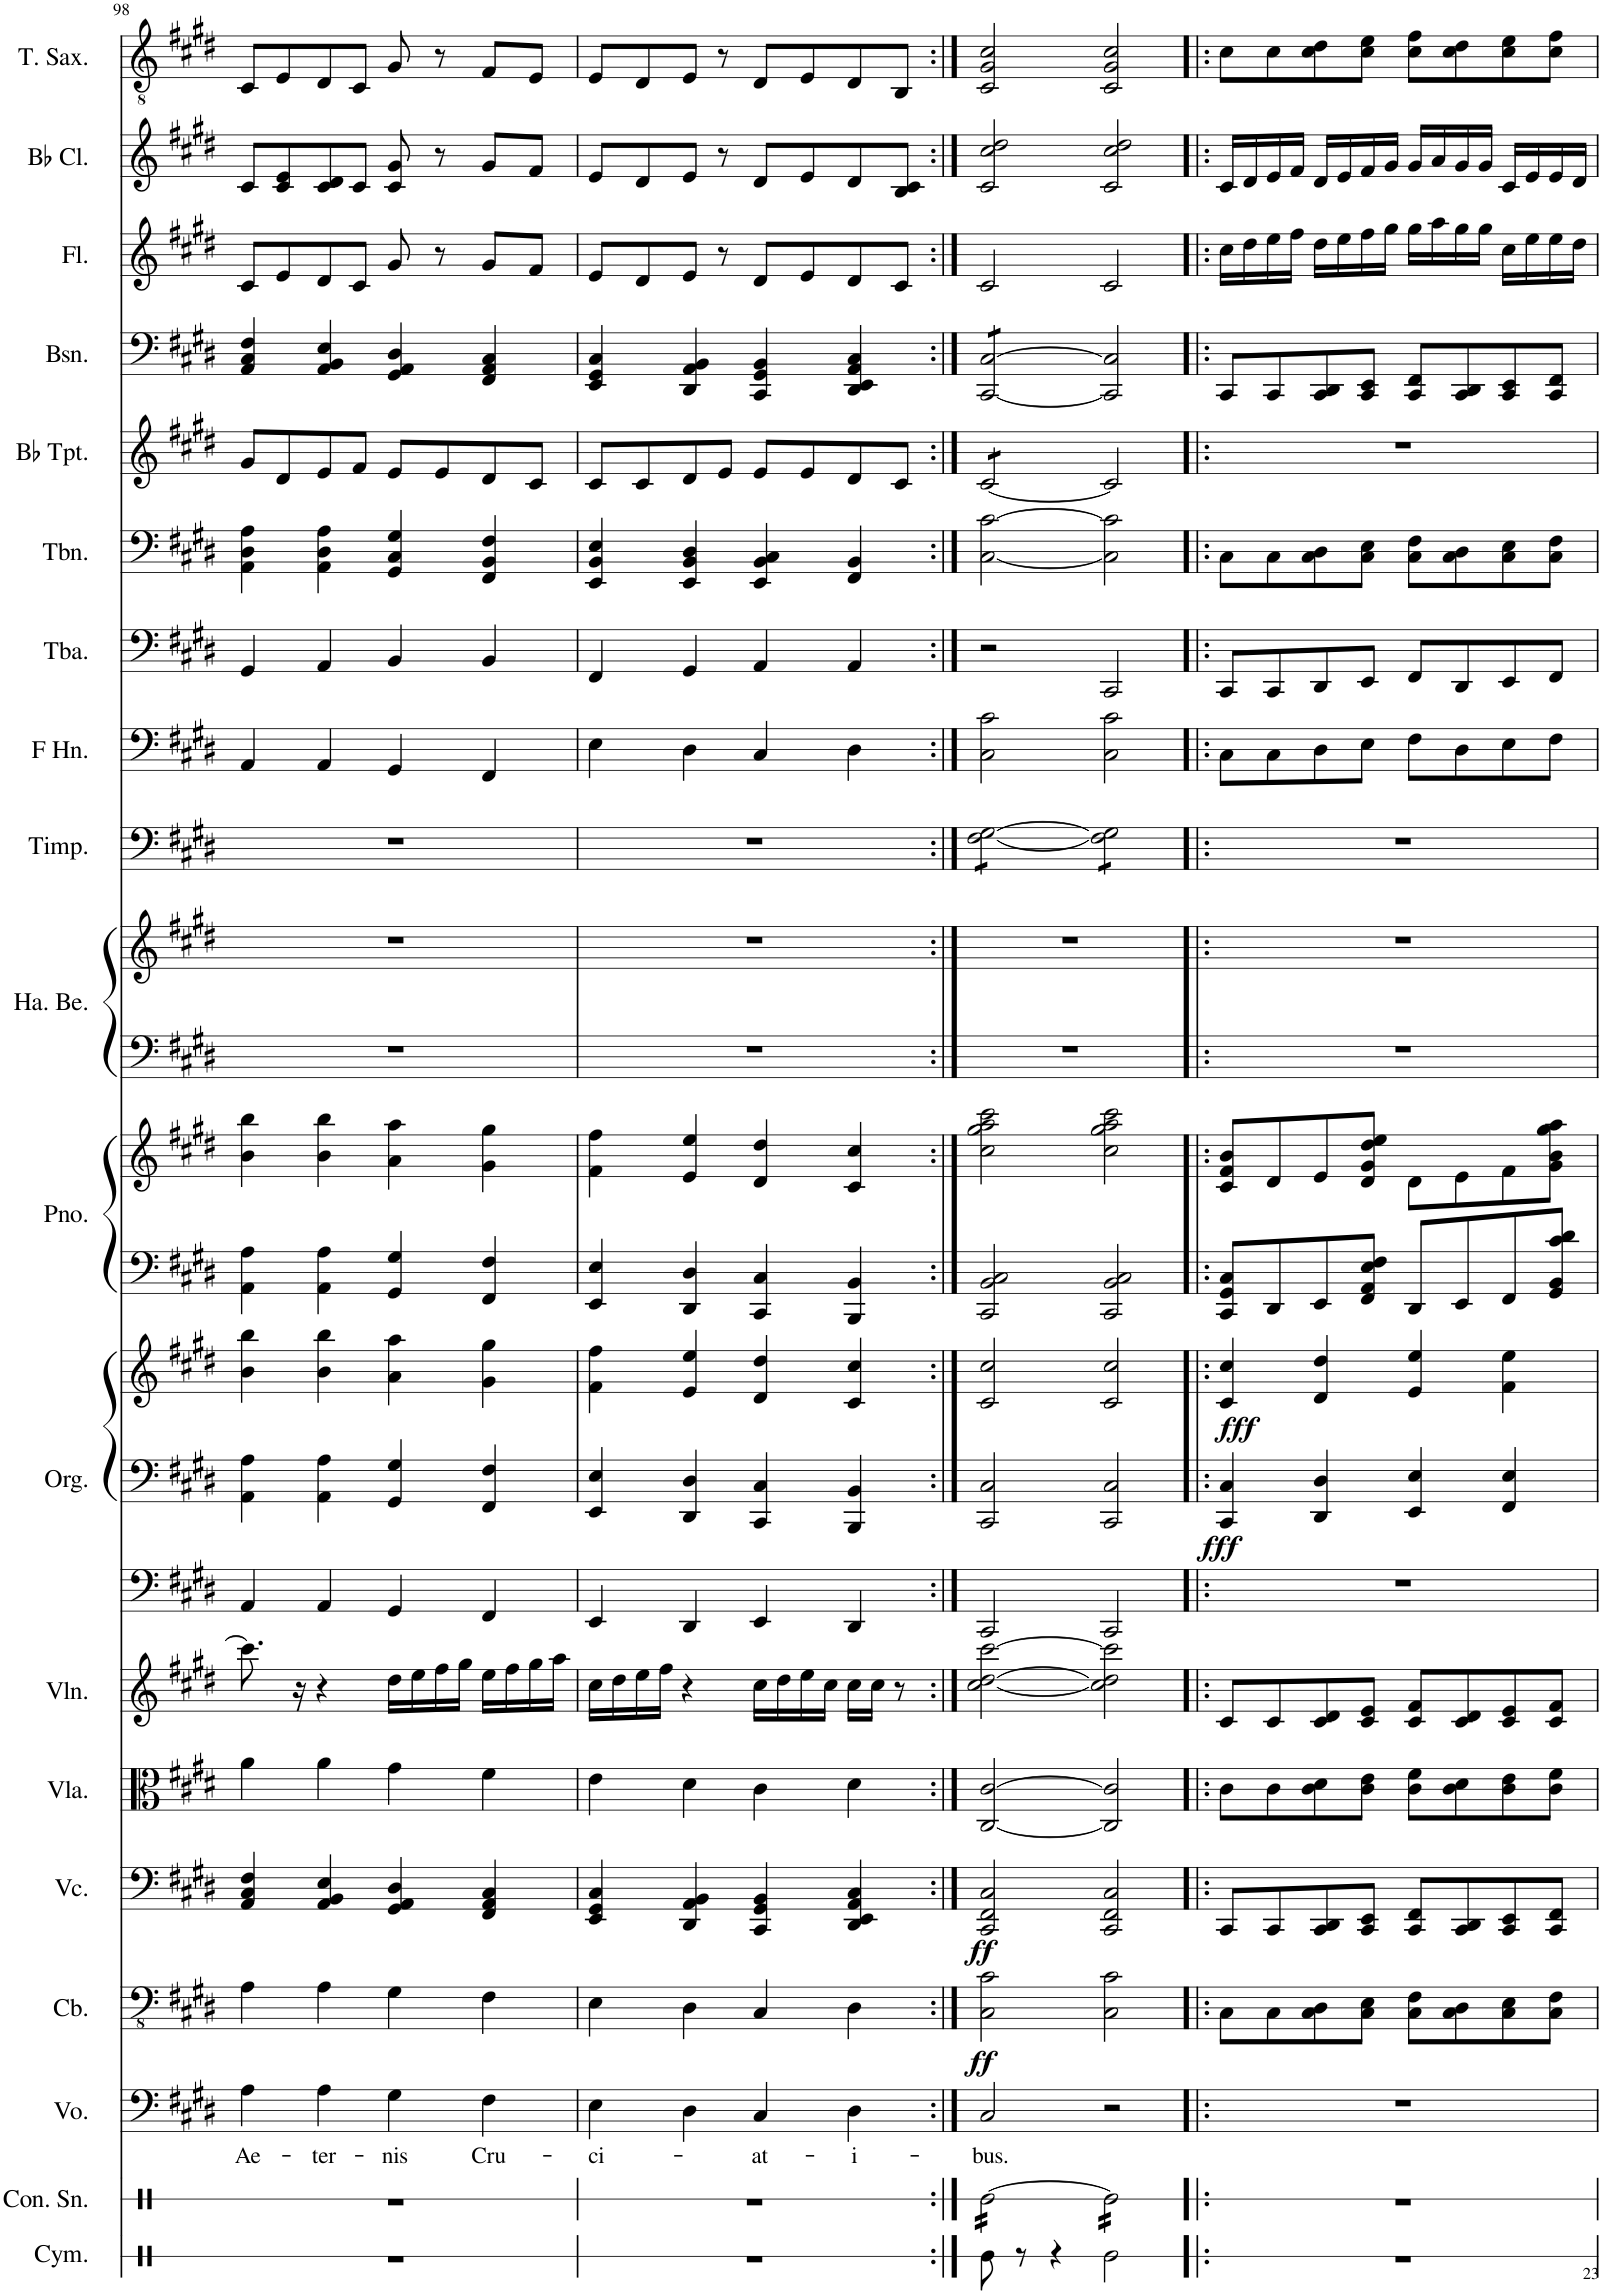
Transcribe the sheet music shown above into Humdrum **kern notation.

**kern	**kern	**kern	**text	**kern	**dynam	**kern	**dynam	**kern	**kern	**kern	**kern	**kern	**dynam	**kern	**kern	**kern	**kern	**kern	**kern	**kern	**kern	**kern	**kern	**kern	**kern	**kern
*part19	*part18	*part17	*part17	*part16	*part16	*part15	*part15	*part14	*part13	*part12	*part12	*part12	*part12	*part11	*part11	*part10	*part10	*part9	*part8	*part7	*part6	*part5	*part4	*part3	*part2	*part1
*staff23	*staff22	*staff21	*staff21	*staff20	*staff20	*staff19	*staff19	*staff18	*staff17	*staff16	*staff15	*staff14	*staff14/15/16	*staff13	*staff12	*staff11	*staff10	*staff9	*staff8	*staff7	*staff6	*staff5	*staff4	*staff3	*staff2	*staff1
*I"Cymbal	*I"Concert Snare Drum	*I"Voice	*	*I"Contrabass	*	*I"Violoncello	*	*I"Viola	*I"Violin	*I"Organ	*	*	*	*I"Piano	*	*I"Hand Bells	*	*I"Timpani	*I"Horn in F	*I"Tuba	*I"Trombone	*I"Bb Trumpet	*I"Bassoon	*I"Flute	*I"Bb Clarinet	*I"Tenor Saxophone
*I'Cym.	*I'Con. Sn.	*I'Vo.	*	*I'Cb.	*	*I'Vc.	*	*I'Vla.	*I'Vln.	*I'Org.	*	*	*	*I'Pno.	*	*I'Ha. Be.	*	*I'Timp.	*	*I'Tba.	*I'Tbn.	*I'Bb Tpt.	*I'Bsn.	*I'Fl.	*I'Bb Cl.	*I'T. Sax.
!!LO:PB:g=z
*clefX	*clefX	*clefF4	*	*clefFv4	*	*clefF4	*	*clefC3	*clefG2	*clefF4	*clefF4	*clefG2	*	*clefF4	*clefG2	*clefF4	*clefG2	*clefF4	*clefF4	*clefF4	*clefF4	*clefG2	*clefF4	*clefG2	*clefG2	*clefGv2
*	*	*	*	*ITrd7c12	*	*	*	*	*	*	*	*	*	*	*	*	*	*	*ITrd4c7	*	*	*ITrd1c2	*	*	*ITrd1c2	*ITrd8c14
*k[]	*k[]	*k[f#c#g#d#]	*	*k[f#c#g#d#]	*	*k[f#c#g#d#]	*	*k[f#c#g#d#]	*k[f#c#g#d#]	*k[f#c#g#d#]	*k[f#c#g#d#]	*k[f#c#g#d#]	*	*k[f#c#g#d#]	*k[f#c#g#d#]	*k[f#c#g#d#]	*k[f#c#g#d#]	*k[f#c#g#d#]	*k[f#c#g#d#]	*k[f#c#g#d#]	*k[f#c#g#d#]	*k[f#c#g#d#]	*k[f#c#g#d#]	*k[f#c#g#d#]	*k[f#c#g#d#]	*k[f#c#g#d#]
*M4/4	*M4/4	*M4/4	*	*M4/4	*	*M4/4	*	*M4/4	*M4/4	*M4/4	*M4/4	*M4/4	*	*M4/4	*M4/4	*M4/4	*M4/4	*M4/4	*M4/4	*M4/4	*M4/4	*M4/4	*M4/4	*M4/4	*M4/4	*M4/4
=98	=98	=98	=98	=98	=98	=98	=98	=98	=98	=98	=98	=98	=98	=98	=98	=98	=98	=98	=98	=98	=98	=98	=98	=98	=98	=98
!	!	!	!LO:LY:b	!	!	!	!	!	!	!	!	!	!	!	!	!	!	!	!	!	!	!	!	!	!	!
1r	1r	4A\	Ae-	4AA\	.	4AA/ 4C#/ 4F#/	.	4a\	8.ccc#\]	4AA/	4AA\ 4A\	4b\ 4bb\	.	4AA\ 4A\	4b\ 4bb\	1r	1r	1r	4AA/	4GG#/	4AA\ 4D#\ 4A\	8g#/L	4AA/ 4C#/ 4F#/	8c#/L	8c#/L	8C#/L
.	.	.	.	.	.	.	.	.	.	.	.	.	.	.	.	.	.	.	.	.	.	8d#/	.	8e/	8c#/ 8e/	8E/
.	.	.	.	.	.	.	.	.	16r	.	.	.	.	.	.	.	.	.	.	.	.	.	.	.	.	.
!	!	!	!LO:LY:b	!	!	!	!	!	!	!	!	!	!	!	!	!	!	!	!	!	!	!	!	!	!	!
.	.	4A\	-ter-	4AA\	.	4AA/ 4BB/ 4E/	.	4a\	4r	4AA/	4AA\ 4A\	4b\ 4bb\	.	4AA\ 4A\	4b\ 4bb\	.	.	.	4AA/	4AA/	4AA\ 4D#\ 4A\	8e/	4AA/ 4BB/ 4E/	8d#/	8c#/ 8d#/	8D#/
.	.	.	.	.	.	.	.	.	.	.	.	.	.	.	.	.	.	.	.	.	.	8f#/J	.	8c#/J	8c#/J	8C#/J
!	!	!	!LO:LY:b	!	!	!	!	!	!	!	!	!	!	!	!	!	!	!	!	!	!	!	!	!	!	!
.	.	4G#\	-nis	4GG#\	.	4GG#/ 4AA/ 4D#/	.	4g#\	16dd#\LL	4GG#/	4GG#/ 4G#/	4a\ 4aa\	.	4GG#/ 4G#/	4a\ 4aa\	.	.	.	4GG#/	4BB/	4GG#/ 4C#/ 4G#/	8e/L	4GG#/ 4AA/ 4D#/	8g#/	8c#/ 8g#/	8G#/
.	.	.	.	.	.	.	.	.	16ee\	.	.	.	.	.	.	.	.	.	.	.	.	.	.	.	.	.
.	.	.	.	.	.	.	.	.	16ff#\	.	.	.	.	.	.	.	.	.	.	.	.	8e/	.	8r	8r	8r
.	.	.	.	.	.	.	.	.	16gg#\JJ	.	.	.	.	.	.	.	.	.	.	.	.	.	.	.	.	.
!	!	!	!LO:LY:b	!	!	!	!	!	!	!	!	!	!	!	!	!	!	!	!	!	!	!	!	!	!	!
.	.	4F#\	Cru-	4FF#\	.	4FF#/ 4AA/ 4C#/	.	4f#\	16ee\LL	4FF#/	4FF#/ 4F#/	4g#\ 4gg#\	.	4FF#/ 4F#/	4g#\ 4gg#\	.	.	.	4FF#/	4BB/	4FF#/ 4BB/ 4F#/	8d#/	4FF#/ 4AA/ 4C#/	8g#/L	8g#/L	8F#/L
.	.	.	.	.	.	.	.	.	16ff#\	.	.	.	.	.	.	.	.	.	.	.	.	.	.	.	.	.
.	.	.	.	.	.	.	.	.	16gg#\	.	.	.	.	.	.	.	.	.	.	.	.	8c#/J	.	8f#/J	8f#/J	8E/J
.	.	.	.	.	.	.	.	.	16aa\JJ	.	.	.	.	.	.	.	.	.	.	.	.	.	.	.	.	.
=99	=99	=99	=99	=99	=99	=99	=99	=99	=99	=99	=99	=99	=99	=99	=99	=99	=99	=99	=99	=99	=99	=99	=99	=99	=99	=99
!	!	!	!LO:LY:b	!	!	!	!	!	!	!	!	!	!	!	!	!	!	!	!	!	!	!	!	!	!	!
1r	1r	4E\	-ci-	4EE\	.	4EE/ 4GG#/ 4C#/	.	4e\	16cc#\LL	4EE/	4EE/ 4E/	4f#\ 4ff#\	.	4EE/ 4E/	4f#\ 4ff#\	1r	1r	1r	4E\	4FF#/	4EE/ 4BB/ 4E/	8c#/L	4EE/ 4GG#/ 4C#/	8e/L	8e/L	8E/L
.	.	.	.	.	.	.	.	.	16dd#\	.	.	.	.	.	.	.	.	.	.	.	.	.	.	.	.	.
.	.	.	.	.	.	.	.	.	16ee\	.	.	.	.	.	.	.	.	.	.	.	.	8c#/	.	8d#/	8d#/	8D#/
.	.	.	.	.	.	.	.	.	16ff#\JJ	.	.	.	.	.	.	.	.	.	.	.	.	.	.	.	.	.
.	.	4D#\	.	4DD#\	.	4DD#/ 4AA/ 4BB/	.	4d#\	4r	4DD#/	4DD#/ 4D#/	4e/ 4ee/	.	4DD#/ 4D#/	4e/ 4ee/	.	.	.	4D#\	4GG#/	4EE/ 4BB/ 4D#/	8d#/	4DD#/ 4AA/ 4BB/	8e/J	8e/J	8E/J
.	.	.	.	.	.	.	.	.	.	.	.	.	.	.	.	.	.	.	.	.	.	8e/J	.	8r	8r	8r
!	!	!	!LO:LY:b	!	!	!	!	!	!	!	!	!	!	!	!	!	!	!	!	!	!	!	!	!	!	!
.	.	4C#/	-at-	4CC#/	.	4CC#/ 4GG#/ 4BB/	.	4c#\	16cc#\LL	4EE/	4CC#/ 4C#/	4d#/ 4dd#/	.	4CC#/ 4C#/	4d#/ 4dd#/	.	.	.	4C#/	4AA/	4EE/ 4BB/ 4C#/	8e/L	4CC#/ 4GG#/ 4BB/	8d#/L	8d#/L	8D#/L
.	.	.	.	.	.	.	.	.	16dd#\	.	.	.	.	.	.	.	.	.	.	.	.	.	.	.	.	.
.	.	.	.	.	.	.	.	.	16ee\	.	.	.	.	.	.	.	.	.	.	.	.	8e/	.	8e/	8e/	8E/
.	.	.	.	.	.	.	.	.	16cc#\JJ	.	.	.	.	.	.	.	.	.	.	.	.	.	.	.	.	.
!	!	!	!LO:LY:b	!	!	!	!	!	!	!	!	!	!	!	!	!	!	!	!	!	!	!	!	!	!	!
.	.	4D#\	-i-	4DD#\	.	4DD#/ 4EE/ 4AA/ 4C#/	.	4d#\	16cc#\LL	4DD#/	4BBB/ 4BB/	4c#/ 4cc#/	.	4BBB/ 4BB/	4c#/ 4cc#/	.	.	.	4D#\	4AA/	4FF#/ 4BB/	8d#/	4DD#/ 4EE/ 4AA/ 4C#/	8d#/	8d#/	8D#/
.	.	.	.	.	.	.	.	.	16cc#\JJ	.	.	.	.	.	.	.	.	.	.	.	.	.	.	.	.	.
.	.	.	.	.	.	.	.	.	8r	.	.	.	.	.	.	.	.	.	.	.	.	8c#/J	.	8c#/J	8B/ 8c#/J	8BB/J
=100:|!	=100:|!	=100:|!	=100:|!	=100:|!	=100:|!	=100:|!	=100:|!	=100:|!	=100:|!	=100:|!	=100:|!	=100:|!	=100:|!	=100:|!	=100:|!	=100:|!	=100:|!	=100:|!	=100:|!	=100:|!	=100:|!	=100:|!	=100:|!	=100:|!	=100:|!	=100:|!
!	!	!	!LO:LY:b	!	!LO:DY:b	!	!LO:DY:b	!	!	!	!	!	!	!	!	!	!	!	!	!	!	!	!	!	!	!
*	*tremolo	*	*	*	*	*	*	*	*	*	*	*	*	*	*	*	*	*	*	*	*	*	*	*	*	*
*	*	*	*	*	*	*	*	*	*	*	*	*	*	*	*	*	*	*tremolo	*	*	*	*	*	*	*	*
*	*	*	*	*	*	*	*	*	*	*	*	*	*	*	*	*	*	*	*	*	*	*tremolo	*	*	*	*
*	*	*	*	*	*	*	*	*	*	*	*	*	*	*	*	*	*	*	*	*	*	*	*tremolo	*	*	*
8Re\	[16Re\LL	2C#/	-bus.	2CC#\ 2C#\	ff	2CC#/ 2FF#/ 2C#/	ff	[2C#/ [2c#/	[2cc#\ [2dd#\ [2ccc#\	2CC#/	2CC#/ 2C#/	2c#/ 2cc#/	.	2CC#/ 2BB/ 2C#/	2cc#\ 2gg#\ 2aa\ 2ccc#\	1r	1r	[8F#\ [8G#\L	2C#\ 2c#\	2r	[2C#\ [2c#\	[8c#/L	[8CC#/ [8C#/L	2c#/	2c#/ 2cc#/ 2dd#/	2C#/ 2G#/ 2c#/
.	16Re\	.	.	.	.	.	.	.	.	.	.	.	.	.	.	.	.	.	.	.	.	.	.	.	.	.
8r	16Re\	.	.	.	.	.	.	.	.	.	.	.	.	.	.	.	.	8F#\ 8G#\	.	.	.	8c#/	8CC#/ 8C#/	.	.	.
.	16Re\	.	.	.	.	.	.	.	.	.	.	.	.	.	.	.	.	.	.	.	.	.	.	.	.	.
4r	16Re\	.	.	.	.	.	.	.	.	.	.	.	.	.	.	.	.	8F#\ 8G#\	.	.	.	8c#/	8CC#/ 8C#/	.	.	.
.	16Re\	.	.	.	.	.	.	.	.	.	.	.	.	.	.	.	.	.	.	.	.	.	.	.	.	.
.	16Re\	.	.	.	.	.	.	.	.	.	.	.	.	.	.	.	.	8F#\ 8G#\J	.	.	.	8c#/J	8CC#/ 8C#/J	.	.	.
*	*	*	*	*	*	*	*	*	*	*	*	*	*	*	*	*	*	*	*	*	*	*	*Xtremolo	*	*	*
*	*	*	*	*	*	*	*	*	*	*	*	*	*	*	*	*	*	*	*	*	*	*Xtremolo	*	*	*	*
.	16Re\JJ	.	.	.	.	.	.	.	.	.	.	.	.	.	.	.	.	.	.	.	.	.	.	.	.	.
2Re\	16Re\]LL	2r	.	2CC#\ 2C#\	.	2CC#/ 2FF#/ 2C#/	.	2C#/] 2c#/]	2cc#\] 2dd#\] 2ccc#\]	2CC#/	2CC#/ 2C#/	2c#/ 2cc#/	.	2CC#/ 2BB/ 2C#/	2cc#\ 2gg#\ 2aa\ 2ccc#\	.	.	8F#\] 8G#\]L	2C#\ 2c#\	2CC#/	2C#\] 2c#\]	2c#/]	2CC#/] 2C#/]	2c#/	2c#/ 2cc#/ 2dd#/	2C#/ 2G#/ 2c#/
.	16Re\	.	.	.	.	.	.	.	.	.	.	.	.	.	.	.	.	.	.	.	.	.	.	.	.	.
.	16Re\	.	.	.	.	.	.	.	.	.	.	.	.	.	.	.	.	8F#\ 8G#\	.	.	.	.	.	.	.	.
.	16Re\	.	.	.	.	.	.	.	.	.	.	.	.	.	.	.	.	.	.	.	.	.	.	.	.	.
.	16Re\	.	.	.	.	.	.	.	.	.	.	.	.	.	.	.	.	8F#\ 8G#\	.	.	.	.	.	.	.	.
.	16Re\	.	.	.	.	.	.	.	.	.	.	.	.	.	.	.	.	.	.	.	.	.	.	.	.	.
.	16Re\	.	.	.	.	.	.	.	.	.	.	.	.	.	.	.	.	8F#\ 8G#\J	.	.	.	.	.	.	.	.
*	*	*	*	*	*	*	*	*	*	*	*	*	*	*	*	*	*	*Xtremolo	*	*	*	*	*	*	*	*
.	16Re\JJ	.	.	.	.	.	.	.	.	.	.	.	.	.	.	.	.	.	.	.	.	.	.	.	.	.
*	*Xtremolo	*	*	*	*	*	*	*	*	*	*	*	*	*	*	*	*	*	*	*	*	*	*	*	*	*
=101!|:	=101!|:	=101!|:	=101!|:	=101!|:	=101!|:	=101!|:	=101!|:	=101!|:	=101!|:	=101!|:	=101!|:	=101!|:	=101!|:	=101!|:	=101!|:	=101!|:	=101!|:	=101!|:	=101!|:	=101!|:	=101!|:	=101!|:	=101!|:	=101!|:	=101!|:	=101!|:
!	!	!	!	!	!	!	!	!	!	!	!	!	!LO:DY:b=2	!	!	!	!	!	!	!	!	!	!	!	!	!
!	!	!	!	!	!	!	!	!	!	!	!	!	!LO:DY:n=1:b	!	!	!	!	!	!	!	!	!	!	!	!	!
1r	1r	1r	.	8CC#\L	.	8CC#/L	.	8c#\L	8c#/L	1r	4CC#/ 4C#/	4c#/ 4cc#/	fff fff	8CC#/ 8GG#/ 8C#/L	8c#/ 8f#/ 8b/L	1r	1r	1r	8C#\L	8CC#/L	8C#\L	1r	8CC#/L	16cc#\LL	16c#/LL	8c#\L
.	.	.	.	.	.	.	.	.	.	.	.	.	.	.	.	.	.	.	.	.	.	.	.	16dd#\	16d#/	.
.	.	.	.	8CC#\	.	8CC#/	.	8c#\	8c#/	.	.	.	.	8DD#/	8d#/	.	.	.	8C#\	8CC#/	8C#\	.	8CC#/	16ee\	16e/	8c#\
.	.	.	.	.	.	.	.	.	.	.	.	.	.	.	.	.	.	.	.	.	.	.	.	16ff#\JJ	16f#/JJ	.
.	.	.	.	8CC#\ 8DD#\	.	8CC#/ 8DD#/	.	8c#\ 8d#\	8c#/ 8d#/	.	4DD#/ 4D#/	4d#/ 4dd#/	.	8EE/	8e/	.	.	.	8D#\	8DD#/	8C#\ 8D#\	.	8CC#/ 8DD#/	16dd#\LL	16d#/LL	8c#\ 8d#\
.	.	.	.	.	.	.	.	.	.	.	.	.	.	.	.	.	.	.	.	.	.	.	.	16ee\	16e/	.
.	.	.	.	8CC#\ 8EE\J	.	8CC#/ 8EE/J	.	8c#\ 8e\J	8c#/ 8e/J	.	.	.	.	8FF#/ 8AA/ 8E/ 8F#/J	8d#/ 8g#/ 8dd#/ 8ee/J	.	.	.	8E\J	8EE/J	8C#\ 8E\J	.	8CC#/ 8EE/J	16ff#\	16f#/	8c#\ 8e\J
.	.	.	.	.	.	.	.	.	.	.	.	.	.	.	.	.	.	.	.	.	.	.	.	16gg#\JJ	16g#/JJ	.
.	.	.	.	8CC#\ 8FF#\L	.	8CC#/ 8FF#/L	.	8c#\ 8f#\L	8c#/ 8f#/L	.	4EE/ 4E/	4e/ 4ee/	.	8DD#/L	8d#\L	.	.	.	8F#\L	8FF#/L	8C#\ 8F#\L	.	8CC#/ 8FF#/L	16gg#\LL	16g#/LL	8c#\ 8f#\L
.	.	.	.	.	.	.	.	.	.	.	.	.	.	.	.	.	.	.	.	.	.	.	.	16aa\	16a/	.
.	.	.	.	8CC#\ 8DD#\	.	8CC#/ 8DD#/	.	8c#\ 8d#\	8c#/ 8d#/	.	.	.	.	8EE/	8e\	.	.	.	8D#\	8DD#/	8C#\ 8D#\	.	8CC#/ 8DD#/	16gg#\	16g#/	8c#\ 8d#\
.	.	.	.	.	.	.	.	.	.	.	.	.	.	.	.	.	.	.	.	.	.	.	.	16gg#\JJ	16g#/JJ	.
.	.	.	.	8CC#\ 8EE\	.	8CC#/ 8EE/	.	8c#\ 8e\	8c#/ 8e/	.	4FF#/ 4E/	4f#\ 4ee\	.	8FF#/	8f#\	.	.	.	8E\	8EE/	8C#\ 8E\	.	8CC#/ 8EE/	16cc#\LL	16c#/LL	8c#\ 8e\
.	.	.	.	.	.	.	.	.	.	.	.	.	.	.	.	.	.	.	.	.	.	.	.	16ee\	16e/	.
.	.	.	.	8CC#\ 8FF#\J	.	8CC#/ 8FF#/J	.	8c#\ 8f#\J	8c#/ 8f#/J	.	.	.	.	8GG#/ 8BB/ 8c#/ 8d#/J	8g#\ 8b\ 8gg#\ 8aa\J	.	.	.	8F#\J	8FF#/J	8C#\ 8F#\J	.	8CC#/ 8FF#/J	16ee\	16e/	8c#\ 8f#\J
.	.	.	.	.	.	.	.	.	.	.	.	.	.	.	.	.	.	.	.	.	.	.	.	16dd#\JJ	16d#/JJ	.
=	=	=	=	=	=	=	=	=	=	=	=	=	=	=	=	=	=	=	=	=	=	=	=	=	=	=
*-	*-	*-	*-	*-	*-	*-	*-	*-	*-	*-	*-	*-	*-	*-	*-	*-	*-	*-	*-	*-	*-	*-	*-	*-	*-	*-
